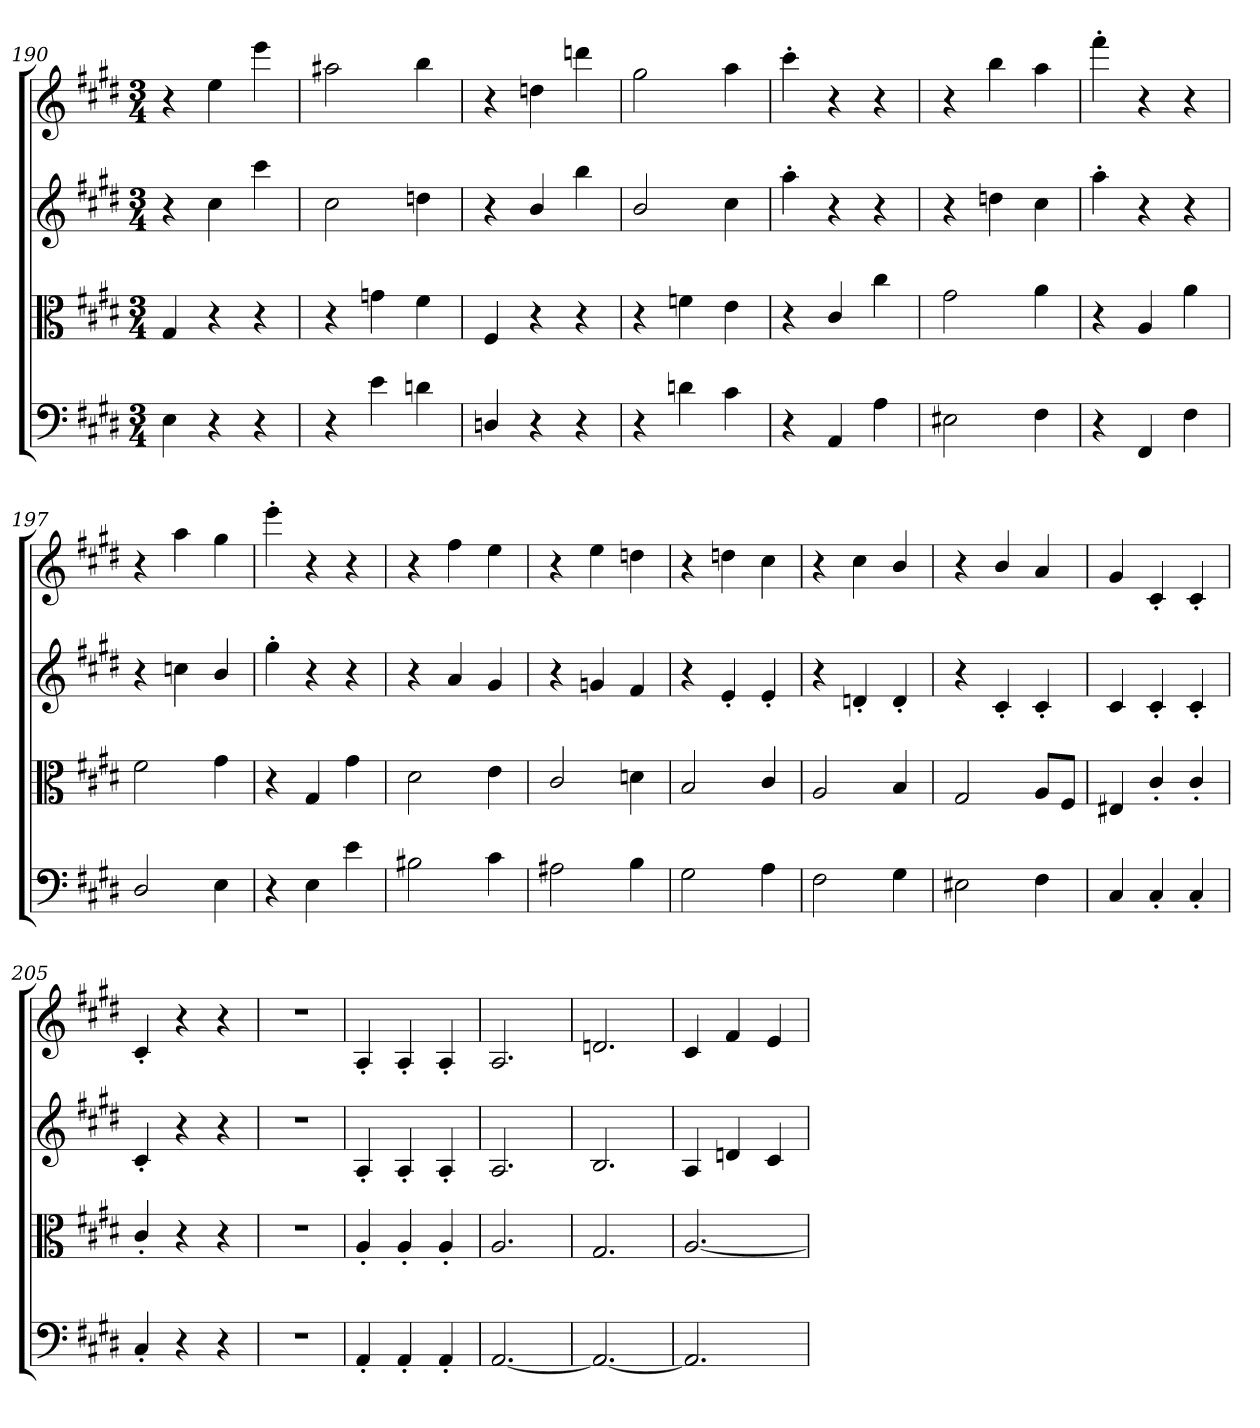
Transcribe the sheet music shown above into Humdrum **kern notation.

**kern	**kern	**kern	**kern
*part4	*part3	*part2	*part1
*staff4	*staff3	*staff2	*staff1
*clefF4	*clefC3	*clefG2	*clefG2
*k[f#c#g#d#]	*k[f#c#g#d#]	*k[f#c#g#d#]	*k[f#c#g#d#]
*E:	*E:	*E:	*E:
*M3/4	*M3/4	*M3/4	*M3/4
=190	=190	=190	=190
4E\	4G#/	4r	4r
4r	4r	4cc#\	4ee\
4r	4r	4ccc#\	4eee\
=191	=191	=191	=191
4r	4r	2cc#\	2aa#X\
4e\	4gn\	.	.
4dn\	4f#\	4ddn\	4bb\
=192	=192	=192	=192
4Dn/	4F#/	4r	4r
4r	4r	4b/	4ddn\
4r	4r	4bb\	4dddn\
=193	=193	=193	=193
4r	4r	2b/	2gg#\
4dn\	4fn\	.	.
4c#\	4e\	4cc#\	4aa\
=194	=194	=194	=194
4r	4r	4aa'\	4ccc#'\
4AA/	4c#/	4r	4r
4A\	4cc#\	4r	4r
=195	=195	=195	=195
2E#X\	2g#\	4r	4r
.	.	4ddn\	4bb\
4F#\	4a\	4cc#\	4aa\
=196	=196	=196	=196
4r	4r	4aa'\	4fff#'\
4FF#/	4A/	4r	4r
4F#\	4a\	4r	4r
=197	=197	=197	=197
2D#/	2f#\	4r	4r
.	.	4ccn\	4aa\
4E\	4g#\	4b/	4gg#\
=198	=198	=198	=198
4r	4r	4gg#'\	4eee'\
4E\	4G#/	4r	4r
4e\	4g#\	4r	4r
=199	=199	=199	=199
2B#X\	2d#\	4r	4r
.	.	4a/	4ff#\
4c#\	4e\	4g#/	4ee\
=200	=200	=200	=200
2A#X\	2c#/	4r	4r
.	.	4gn/	4ee\
4B\	4dn\	4f#/	4ddn\
=201	=201	=201	=201
2G#\	2B/	4r	4r
.	.	4e'/	4ddn\
4A\	4c#/	4e'/	4cc#\
=202	=202	=202	=202
2F#\	2A/	4r	4r
.	.	4dn'/	4cc#\
4G#\	4B/	4d'/	4b/
=203	=203	=203	=203
2E#X\	2G#/	4r	4r
.	.	4c#'/	4b/
4F#\	8A/L	4c#'/	4a/
.	8F#/J	.	.
=204	=204	=204	=204
4C#/	4E#X/	4c#/	4g#/
4C#'/	4c#'/	4c#'/	4c#'/
4C#'/	4c#'/	4c#'/	4c#'/
=205	=205	=205	=205
4C#'/	4c#'/	4c#'/	4c#'/
4r	4r	4r	4r
4r	4r	4r	4r
=206	=206	=206	=206
2.r	2.r	2.r	2.r
=207	=207	=207	=207
4AA'/	4A'/	4A'/	4A'/
4AA'/	4A'/	4A'/	4A'/
4AA'/	4A'/	4A'/	4A'/
=208	=208	=208	=208
[2.AA/	2.A/	2.A/	2.A/
=209	=209	=209	=209
2.AA/_	2.G#/	2.B/	2.dn/
=210	=210	=210	=210
2.AA/]	[2.A/	4A/	4c#/
.	.	4dn/	4f#/
.	.	4c#/	4e/
=	=	=	=
*-	*-	*-	*-
